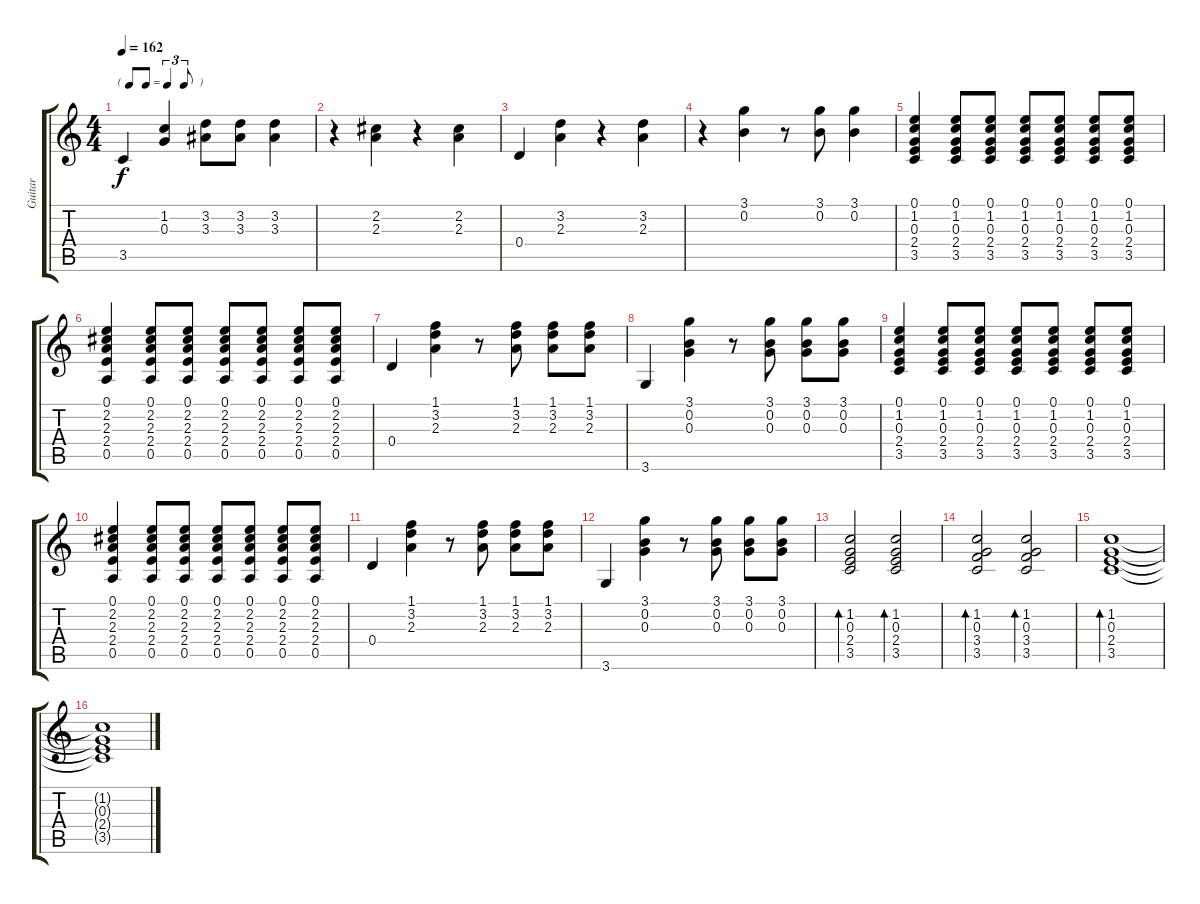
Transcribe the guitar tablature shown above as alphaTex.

\track ("Guitar" "Guitar") {instrument electricguitarclean}
\staff {score tabs}
\tuning (E4 B3 G3 D3 A2 E2) {hide}
\ts (4 4)
\tf triplet8th
\tempo 162
\clef g2
\ks c
3.5.4{dy f} (1.2 0.3).4 (3.2 3.3).8 (3.2 3.3).8 (3.2 3.3).4 |
r.4 (2.2 2.3).4 r.4 (2.2 2.3).4 |
0.4.4 (3.2 2.3).4 r.4 (3.2 2.3).4 |
r.4 (3.1 0.2).4 r.8 (3.1 0.2).8 (3.1 0.2).4 |
(0.1 1.2 0.3 2.4 3.5).4 (0.1 1.2 0.3 2.4 3.5).8 (0.1 1.2 0.3 2.4 3.5).8 (0.1 1.2 0.3 2.4 3.5).8 (0.1 1.2 0.3 2.4 3.5).8 (0.1 1.2 0.3 2.4 3.5).8 (0.1 1.2 0.3 2.4 3.5).8 |
(0.1 2.2 2.3 2.4 0.5).4 (0.1 2.2 2.3 2.4 0.5).8 (0.1 2.2 2.3 2.4 0.5).8 (0.1 2.2 2.3 2.4 0.5).8 (0.1 2.2 2.3 2.4 0.5).8 (0.1 2.2 2.3 2.4 0.5).8 (0.1 2.2 2.3 2.4 0.5).8 |
0.4.4 (1.1 3.2 2.3).4 r.8 (1.1 3.2 2.3).8 (1.1 3.2 2.3).8 (1.1 3.2 2.3).8 |
3.6.4 (3.1 0.2 0.3).4 r.8 (3.1 0.2 0.3).8 (3.1 0.2 0.3).8 (3.1 0.2 0.3).8 |
(0.1 1.2 0.3 2.4 3.5).4 (0.1 1.2 0.3 2.4 3.5).8 (0.1 1.2 0.3 2.4 3.5).8 (0.1 1.2 0.3 2.4 3.5).8 (0.1 1.2 0.3 2.4 3.5).8 (0.1 1.2 0.3 2.4 3.5).8 (0.1 1.2 0.3 2.4 3.5).8 |
(0.1 2.2 2.3 2.4 0.5).4 (0.1 2.2 2.3 2.4 0.5).8 (0.1 2.2 2.3 2.4 0.5).8 (0.1 2.2 2.3 2.4 0.5).8 (0.1 2.2 2.3 2.4 0.5).8 (0.1 2.2 2.3 2.4 0.5).8 (0.1 2.2 2.3 2.4 0.5).8 |
0.4.4 (1.1 3.2 2.3).4 r.8 (1.1 3.2 2.3).8 (1.1 3.2 2.3).8 (1.1 3.2 2.3).8 |
3.6.4 (3.1 0.2 0.3).4 r.8 (3.1 0.2 0.3).8 (3.1 0.2 0.3).8 (3.1 0.2 0.3).8 |
(1.2 0.3 2.4 3.5).2{bd 120} (1.2 0.3 2.4 3.5).2{bd 120} |
(1.2 0.3 3.4 3.5).2{bd 120} (1.2 0.3 3.4 3.5).2{bd 120} |
(1.2 0.3 2.4 3.5).1{bd 120} |
(1.2{t} 0.3{t} 2.4{t} 3.5{t}).1
